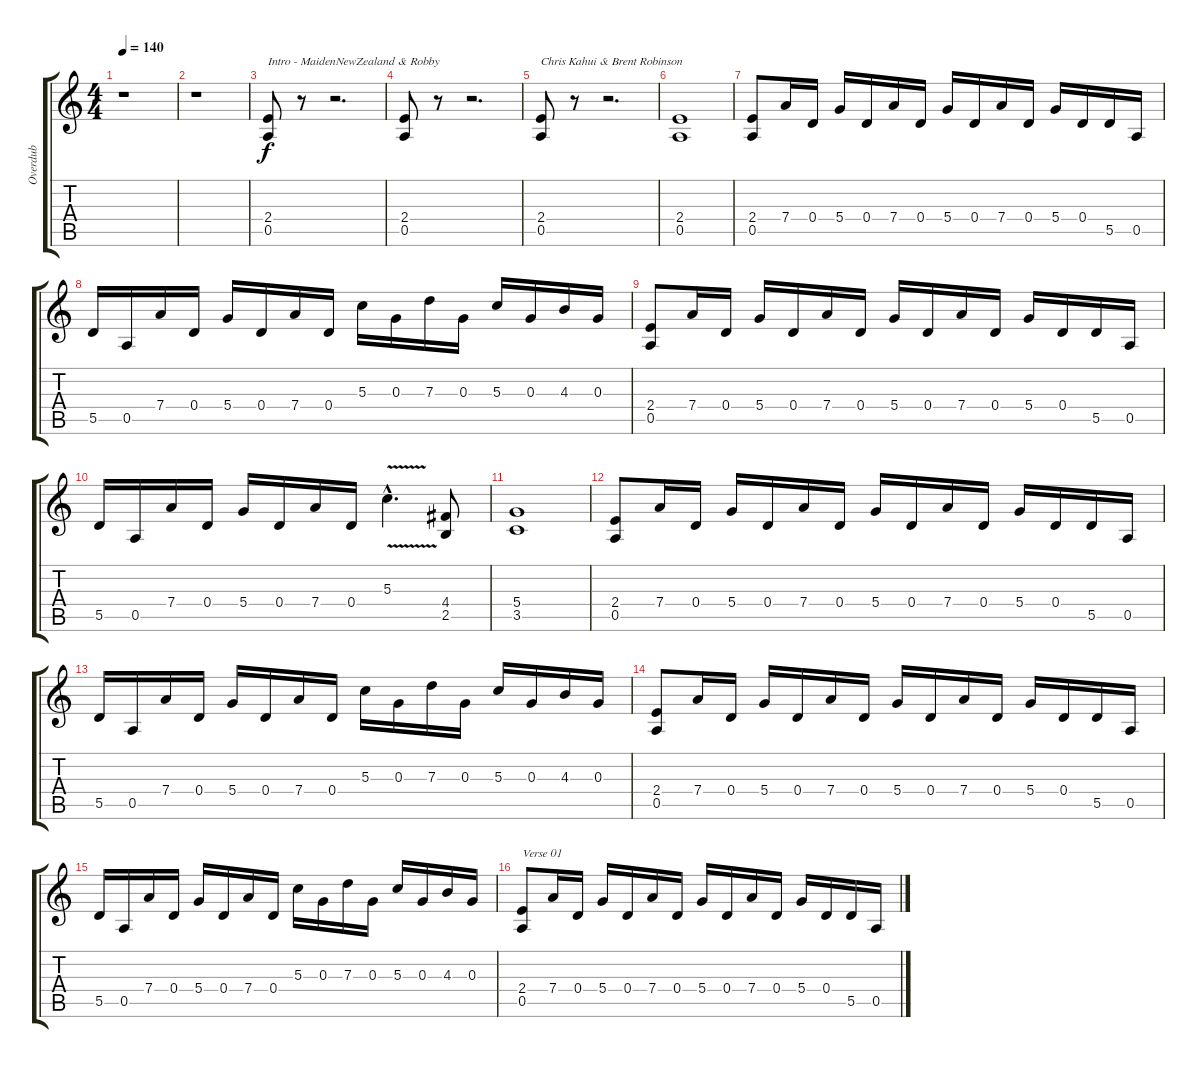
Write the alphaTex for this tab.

\track ("Overdub" "Overdub") {instrument distortionguitar}
\staff {score tabs}
\tuning (E4 B3 G3 D3 A2 E2) {hide}
\ts (4 4)
\tempo 140
\clef g2
\ks c
r.1{dy f instrument distortionguitar} |
r.1 |
(2.4 0.5).8{txt "Intro - MaidenNewZealand & Robby"} r.8 r.2{d} |
(2.4 0.5).8 r.8 r.2{d} |
(2.4 0.5).8{txt "Chris Kahui & Brent Robinson"} r.8 r.2{d} |
(2.4 0.5).1 |
(2.4 0.5).8 7.4.16 0.4.16 5.4.16 0.4.16 7.4.16 0.4.16 5.4.16 0.4.16 7.4.16 0.4.16 5.4.16 0.4.16 5.5.16 0.5.16 |
5.5.16 0.5.16 7.4.16 0.4.16 5.4.16 0.4.16 7.4.16 0.4.16 5.3.16 0.3.16 7.3.16 0.3.16 5.3.16 0.3.16 4.3.16 0.3.16 |
(2.4 0.5).8 7.4.16 0.4.16 5.4.16 0.4.16 7.4.16 0.4.16 5.4.16 0.4.16 7.4.16 0.4.16 5.4.16 0.4.16 5.5.16 0.5.16 |
5.5.16 0.5.16 7.4.16 0.4.16 5.4.16 0.4.16 7.4.16 0.4.16 5.3{v hac}.4{d} (4.4 2.5).8 |
(5.4 3.5).1 |
(2.4 0.5).8 7.4.16 0.4.16 5.4.16 0.4.16 7.4.16 0.4.16 5.4.16 0.4.16 7.4.16 0.4.16 5.4.16 0.4.16 5.5.16 0.5.16 |
5.5.16 0.5.16 7.4.16 0.4.16 5.4.16 0.4.16 7.4.16 0.4.16 5.3.16 0.3.16 7.3.16 0.3.16 5.3.16 0.3.16 4.3.16 0.3.16 |
(2.4 0.5).8 7.4.16 0.4.16 5.4.16 0.4.16 7.4.16 0.4.16 5.4.16 0.4.16 7.4.16 0.4.16 5.4.16 0.4.16 5.5.16 0.5.16 |
5.5.16 0.5.16 7.4.16 0.4.16 5.4.16 0.4.16 7.4.16 0.4.16 5.3.16 0.3.16 7.3.16 0.3.16 5.3.16 0.3.16 4.3.16 0.3.16 |
(2.4 0.5).8{txt "Verse 01"} 7.4.16 0.4.16 5.4.16 0.4.16 7.4.16 0.4.16 5.4.16 0.4.16 7.4.16 0.4.16 5.4.16 0.4.16 5.5.16 0.5.16
